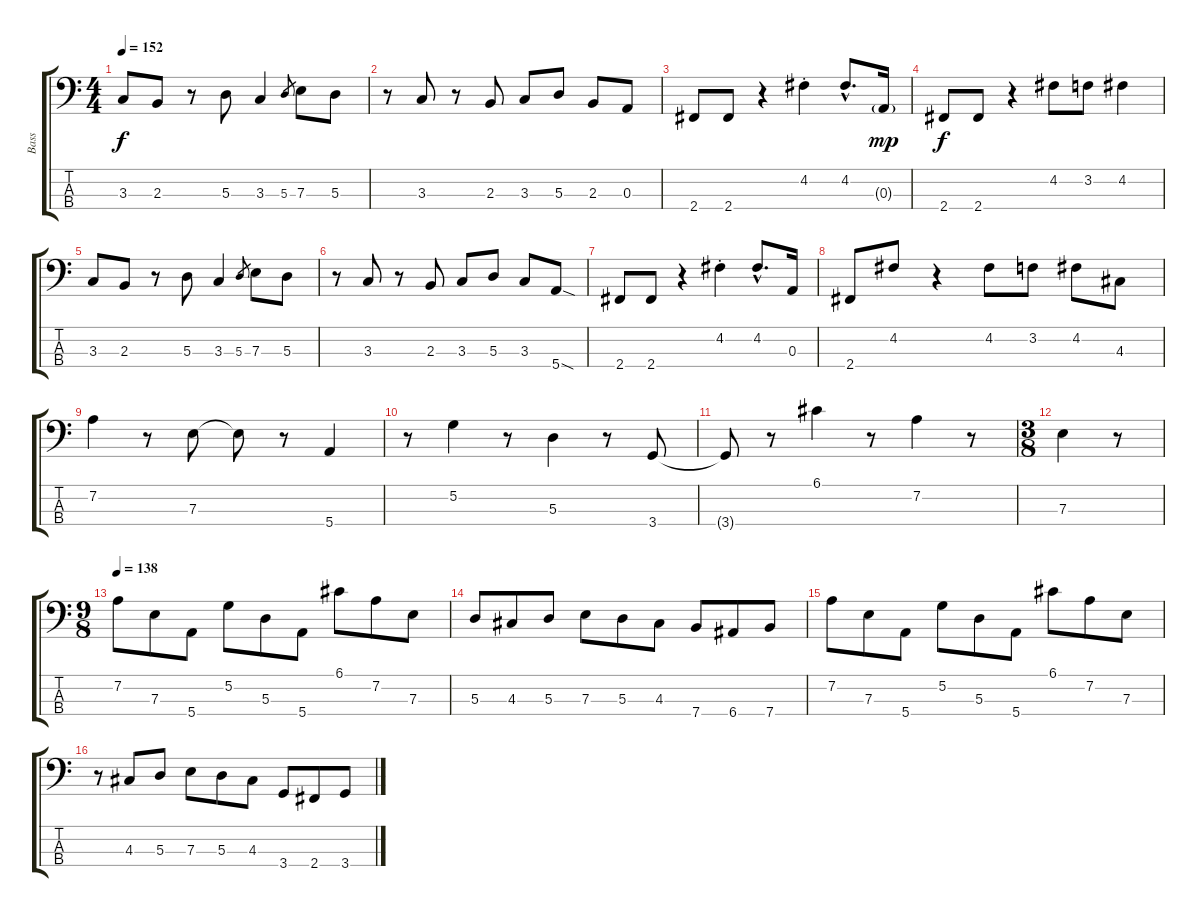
\track ("Bass" "Bass") {instrument electricbasspick}
\staff {score tabs}
\tuning (G2 D2 A1 E1) {hide}
\ts (4 4)
\tempo 152
\clef f4
\ks c
3.3.8{dy f} 2.3.8 r.8 5.3.8 3.3.4 5.3.8{gr} 7.3.8 5.3.8 |
r.8 3.3.8 r.8 2.3.8 3.3.8 5.3.8 2.3.8 0.3.8 |
2.4.8 2.4.8 r.4 4.2{st}.4 4.2{hac}.8{d} 0.3{g}.16{dy mp} |
2.4.8{dy f} 2.4.8 r.4 4.2.8 3.2.8 4.2.4 |
3.3.8 2.3.8 r.8 5.3.8 3.3.4 5.3.8{gr} 7.3.8 5.3.8 |
r.8 3.3.8 r.8 2.3.8 3.3.8 5.3.8 3.3.8 5.4{sod}.8 |
2.4.8 2.4.8 r.4 4.2{st}.4 4.2{hac}.8{d} 0.3.16 |
2.4.8 4.2.8 r.4 4.2.8 3.2.8 4.2.8 4.3.8 |
7.2.4 r.8 7.3.8 7.3{t}.8 r.8 5.4.4 |
r.8 5.2.4 r.8 5.3.4 r.8 3.4.8 |
3.4{t}.8 r.8 6.1.4 r.8 7.2.4 r.8 |
\ts (3 8)
7.3.4 r.8 |
\ts (9 8)
\tempo 138
7.2.8 7.3.8 5.4.8 5.2.8 5.3.8 5.4.8 6.1.8 7.2.8 7.3.8 |
5.3.8 4.3.8 5.3.8 7.3.8 5.3.8 4.3.8 7.4.8 6.4.8 7.4.8 |
7.2.8 7.3.8 5.4.8 5.2.8 5.3.8 5.4.8 6.1.8 7.2.8 7.3.8 |
r.8 4.3.8 5.3.8 7.3.8 5.3.8 4.3.8 3.4.8 2.4.8 3.4.8
